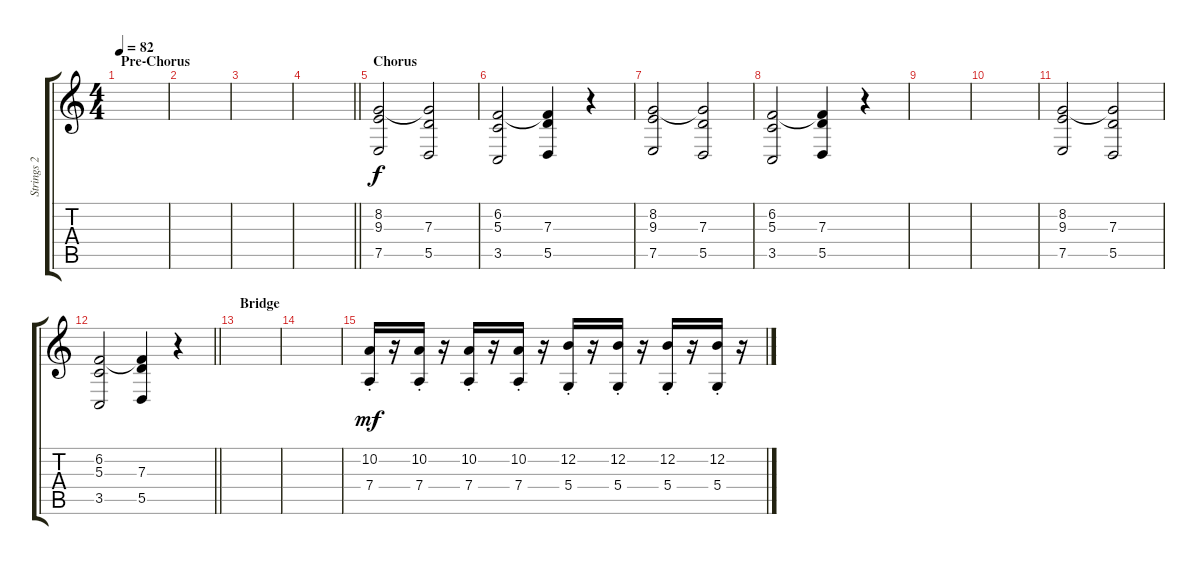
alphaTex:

\track ("Strings 2" "Strings 2") {instrument synthstrings1}
\staff {score tabs}
\tuning (E4 B3 G3 D3 A2 E2) {hide}
\ts (4 4)
\section ("" "Pre-Chorus")
\tempo 82
\clef g2
\ks c
|
|
|
\barLineRight lightlight
|
\section ("" "Chorus")
(8.2 9.3 7.5).2 (8.2{t} 7.3 5.5).2 |
(6.2 5.3 3.5).2 (6.2{t} 7.3 5.5).4 r.4 |
(8.2 9.3 7.5).2 (8.2{t} 7.3 5.5).2 |
(6.2 5.3 3.5).2 (6.2{t} 7.3 5.5).4 r.4 |
|
|
(8.2 9.3 7.5).2 (8.2{t} 7.3 5.5).2 |
\barLineRight lightlight
(6.2 5.3 3.5).2 (6.2{t} 7.3 5.5).4 r.4 |
\section ("" "Bridge")
|
|
(10.2{st} 7.4{st}).16{dy mf} r.16 (10.2{st} 7.4{st}).16 r.16 (10.2{st} 7.4{st}).16 r.16 (10.2{st} 7.4{st}).16 r.16 (12.2{st} 5.4{st}).16 r.16 (12.2{st} 5.4{st}).16 r.16 (12.2{st} 5.4{st}).16 r.16 (12.2{st} 5.4{st}).16 r.16
